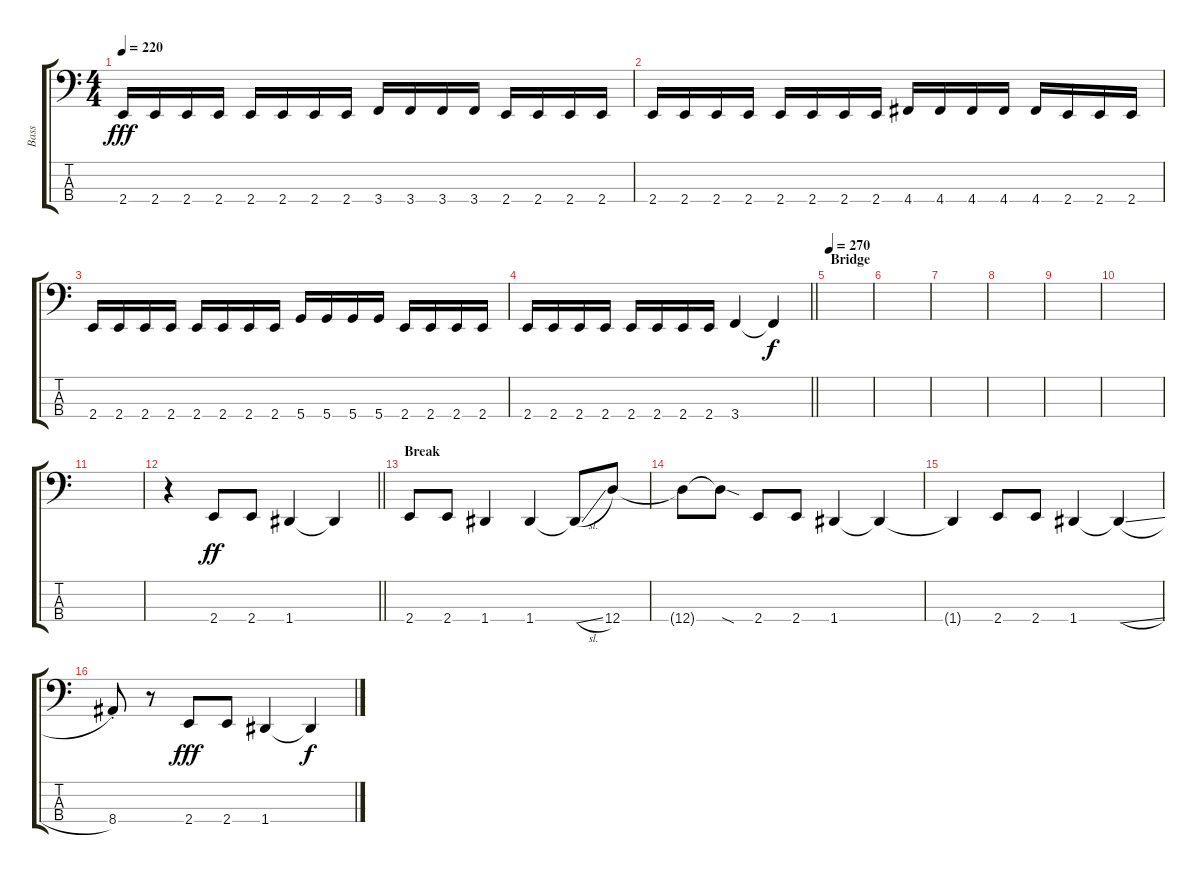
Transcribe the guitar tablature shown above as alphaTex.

\track ("Bass" "Bass") {instrument electricbassfinger}
\staff {score tabs}
\tuning (F2 C2 G1 D1) {hide}
\ts (4 4)
\tempo 220
\clef f4
\ks c
2.4.16{dy fff} 2.4.16 2.4.16 2.4.16 2.4.16 2.4.16 2.4.16 2.4.16 3.4.16 3.4.16 3.4.16 3.4.16 2.4.16 2.4.16 2.4.16 2.4.16 |
2.4.16 2.4.16 2.4.16 2.4.16 2.4.16 2.4.16 2.4.16 2.4.16 4.4.16 4.4.16 4.4.16 4.4.16 4.4.16 2.4.16 2.4.16 2.4.16 |
2.4.16 2.4.16 2.4.16 2.4.16 2.4.16 2.4.16 2.4.16 2.4.16 5.4.16 5.4.16 5.4.16 5.4.16 2.4.16 2.4.16 2.4.16 2.4.16 |
\barLineRight lightlight
2.4.16 2.4.16 2.4.16 2.4.16 2.4.16 2.4.16 2.4.16 2.4.16 3.4.4 3.4{t}.4{dy f} |
\section ("" "Bridge")
\tempo 270
|
|
|
|
|
|
|
\barLineRight lightlight
r.4 2.4.8{dy ff} 2.4.8 1.4.4 1.4{t}.4 |
\section ("" "Break")
2.4.8 2.4.8 1.4.4 1.4.4 1.4{sl t}.8 12.4.8 |
12.4{t}.8 12.4{sod t}.8 2.4.8 2.4.8 1.4.4 1.4{t}.4 |
1.4{t}.4 2.4.8 2.4.8 1.4.4 1.4{sl t}.4 |
8.4{st}.8 r.8 2.4.8{dy fff} 2.4.8 1.4.4 1.4{t}.4{dy f}
